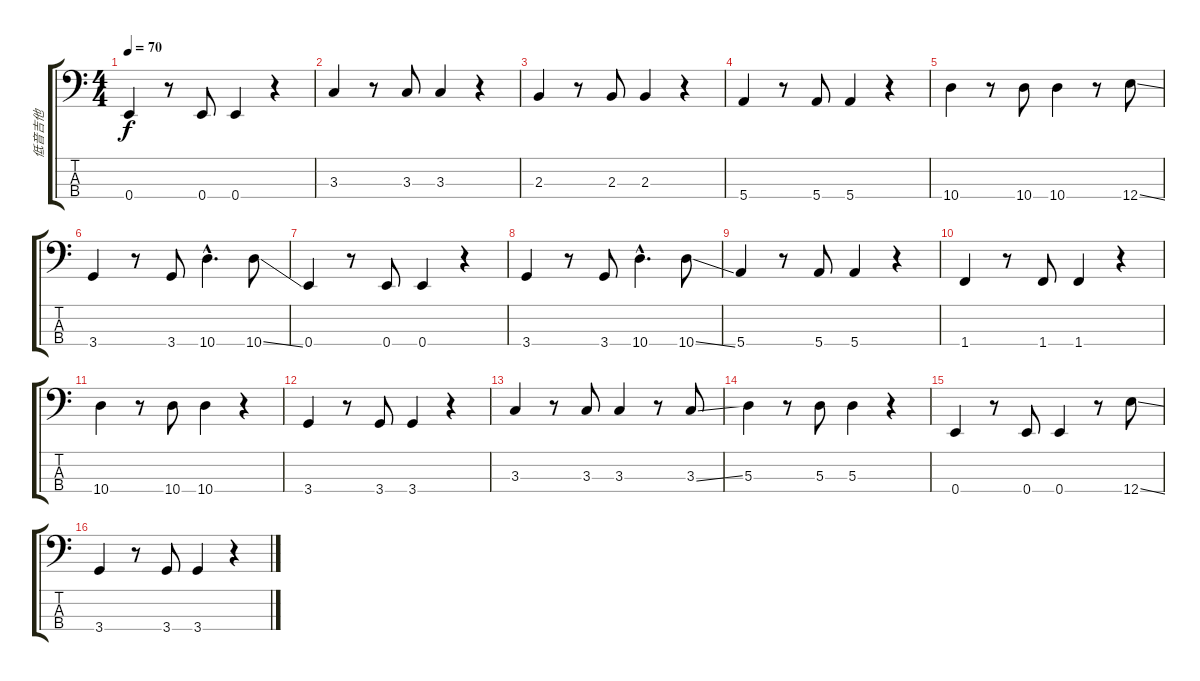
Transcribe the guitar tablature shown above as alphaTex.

\track ("低音吉他" "低音吉他") {instrument acousticguitarnylon}
\staff {score tabs}
\tuning (G2 D2 A1 E1) {hide}
\ts (4 4)
\tempo 70
\clef f4
\ks c
0.4.4{dy f} r.8 0.4.8 0.4.4 r.4 |
3.3.4 r.8 3.3.8 3.3.4 r.4 |
2.3.4 r.8 2.3.8 2.3.4 r.4 |
5.4.4 r.8 5.4.8 5.4.4 r.4 |
10.4.4 r.8 10.4.8 10.4.4 r.8 12.4{ss}.8 |
3.4.4 r.8 3.4.8 10.4{hac}.4{d} 10.4{ss}.8 |
0.4.4 r.8 0.4.8 0.4.4 r.4 |
3.4.4 r.8 3.4.8 10.4{hac}.4{d} 10.4{ss}.8 |
5.4.4 r.8 5.4.8 5.4.4 r.4 |
1.4.4 r.8 1.4.8 1.4.4 r.4 |
10.4.4 r.8 10.4.8 10.4.4 r.4 |
3.4.4 r.8 3.4.8 3.4.4 r.4 |
3.3.4 r.8 3.3.8 3.3.4 r.8 3.3{ss}.8 |
5.3.4 r.8 5.3.8 5.3.4 r.4 |
0.4.4 r.8 0.4.8 0.4.4 r.8 12.4{ss}.8 |
3.4.4 r.8 3.4.8 3.4.4 r.4
